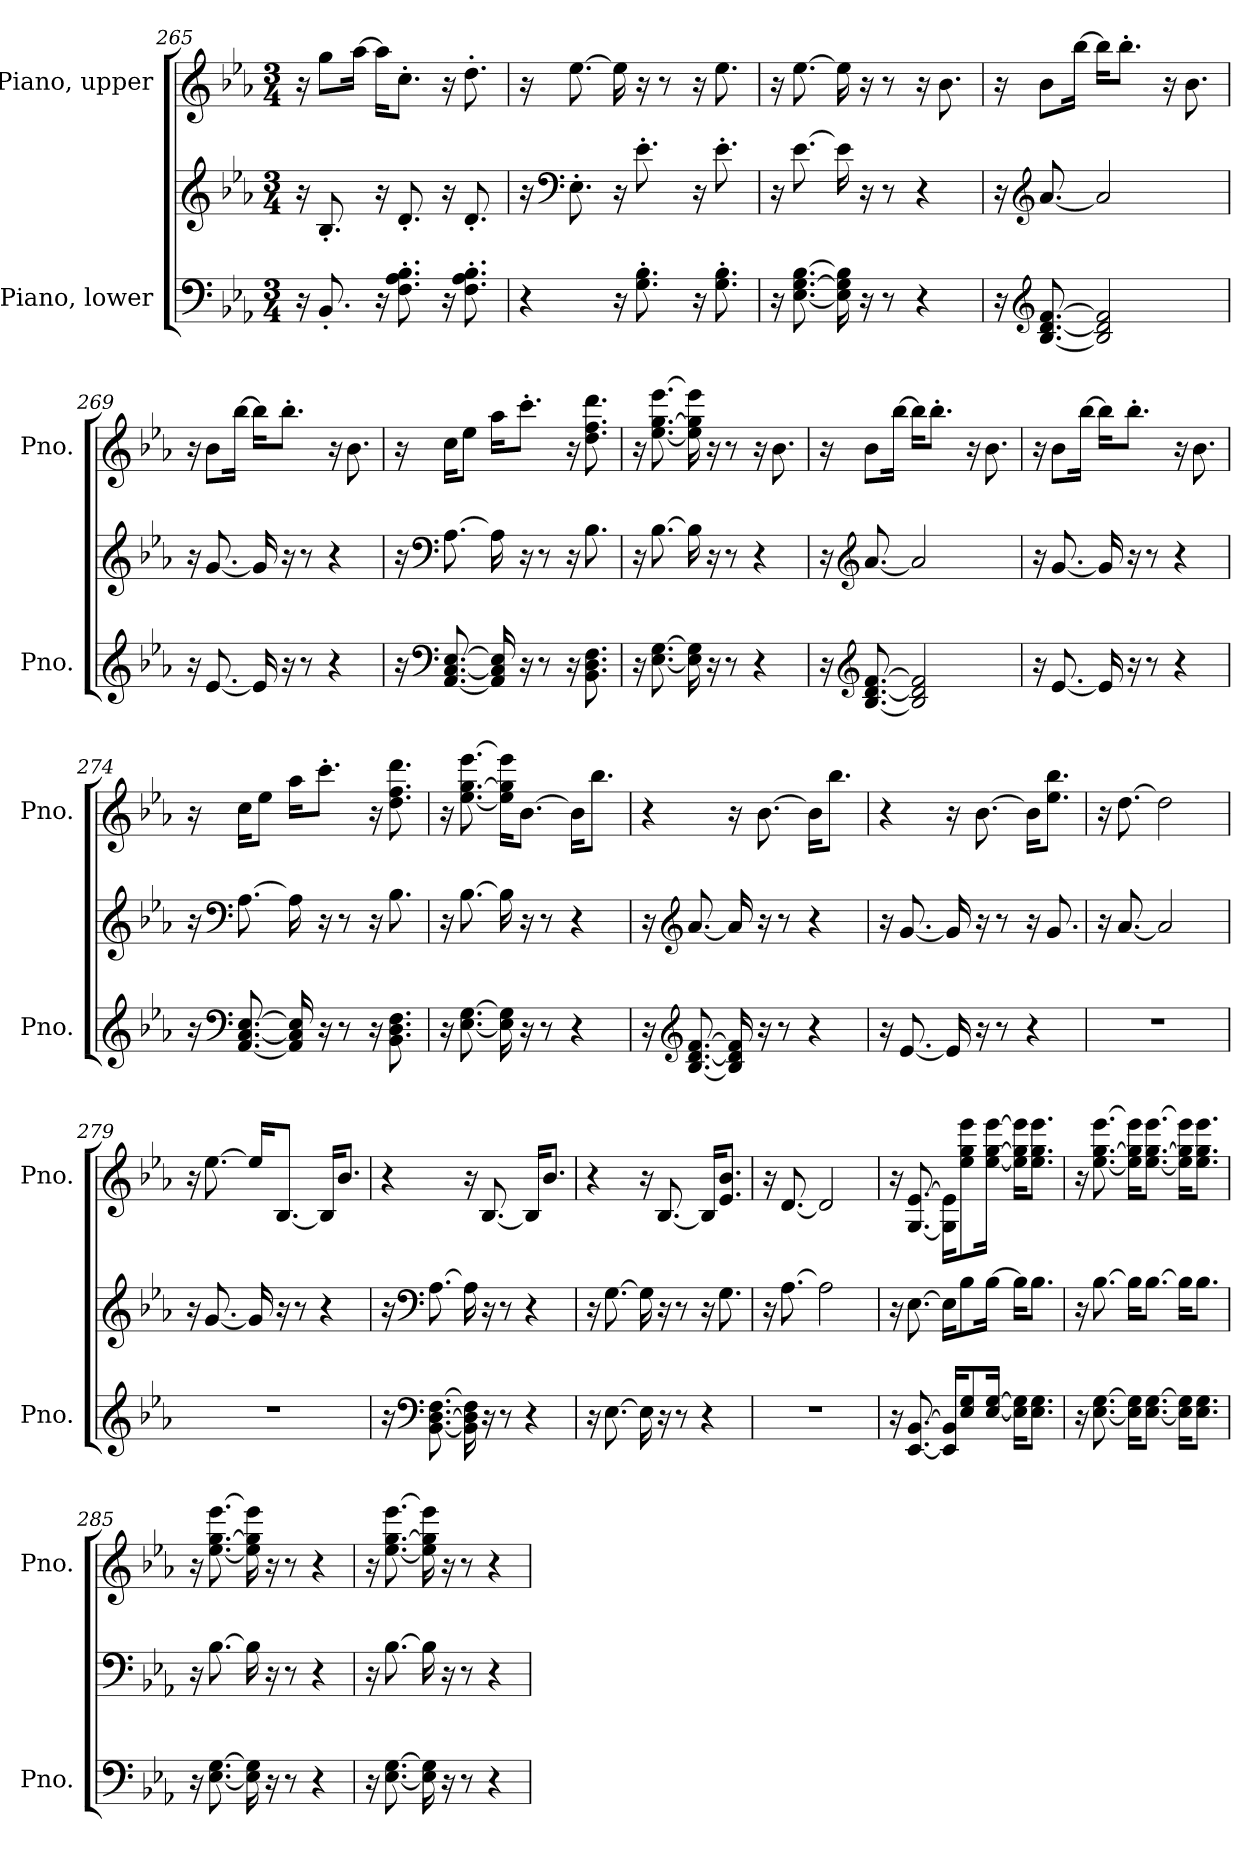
**kern	**kern	**kern
*part2	*part2	*part1
*staff3	*staff2	*staff1
*I"Piano, lower	*	*I"Piano, upper
*I'Pno.	*	*I'Pno.
!!LO:LB:g=z
*clefF4	*clefG2	*clefG2
*k[b-e-a-]	*k[b-e-a-]	*k[b-e-a-]
*M3/4	*M3/4	*M3/4
=265	=265	=265
16r	16r	16r
8.BB-'/	8.B-'/	8gg\L
.	.	[16aa-\Jk
16r	16r	16aa-\KL]
8.F\' 8.A-\' 8.B-\'	8.d'/	8.cc'\J
16r	16r	16r
8.F\' 8.A-\' 8.B-\'	8.d'/	8.dd'\
=266	=266	=266
4r	16r	16r
*	*clefF4	*
.	8.E-'\	[8.ee-\
16r	16r	16ee-\]
8.G\' 8.B-\'	8.e-'\	16r
.	.	8r
16r	16r	16r
8.G\' 8.B-\'	8.e-'\	8.ee-\
=267	=267	=267
16r	16r	16r
[8.E-\ [8.G\ [8.B-\	[8.e-\	[8.ee-\
16E-\] 16G\] 16B-\]	16e-\]	16ee-\]
16r	16r	16r
8r	8r	8r
4r	4r	16r
.	.	8.b-\
=268	=268	=268
16r	16r	16r
*clefG2	*clefG2	*
[8.B-/ [8.d/ [8.f/	[8.a-/	8b-\L
.	.	[16bb-\Jk
2B-/] 2d/] 2f/]	2a-/]	16bb-\KL]
.	.	8.bb-'\J
.	.	16r
.	.	8.b-\
!!LO:LB:g=z
=269	=269	=269
16r	16r	16r
[8.e-/	[8.g/	8b-\L
.	.	[16bb-\Jk
16e-/]	16g/]	16bb-\KL]
16r	16r	8.bb-'\J
8r	8r	.
4r	4r	16r
.	.	8.b-\
=270	=270	=270
16r	16r	16r
*clefF4	*clefF4	*
[8.AA-/ [8.C/ [8.E-/	[8.A-\	16cc\KL
.	.	8ee-\J
16AA-/] 16C/] 16E-/]	16A-\]	16aa-\KL
16r	16r	8.ccc'\J
8r	8r	.
16r	16r	16r
8.BB-\ 8.D\ 8.F\	8.B-\	8.dd\ 8.ff\ 8.ddd\
=271	=271	=271
16r	16r	16r
[8.E-\ [8.G\	[8.B-\	[8.ee-\ [8.gg\ [8.eee-\
16E-\] 16G\]	16B-\]	16ee-\] 16gg\] 16eee-\]
16r	16r	16r
8r	8r	8r
4r	4r	16r
.	.	8.b-\
=272	=272	=272
16r	16r	16r
*clefG2	*clefG2	*
[8.B-/ [8.d/ [8.f/	[8.a-/	8b-\L
.	.	[16bb-\Jk
2B-/] 2d/] 2f/]	2a-/]	16bb-\KL]
.	.	8.bb-'\J
.	.	16r
.	.	8.b-\
!!LO:PB:g=z
=273	=273	=273
16r	16r	16r
[8.e-/	[8.g/	8b-\L
.	.	[16bb-\Jk
16e-/]	16g/]	16bb-\KL]
16r	16r	8.bb-'\J
8r	8r	.
4r	4r	16r
.	.	8.b-\
=274	=274	=274
16r	16r	16r
*clefF4	*clefF4	*
[8.AA-/ [8.C/ [8.E-/	[8.A-\	16cc\KL
.	.	8ee-\J
16AA-/] 16C/] 16E-/]	16A-\]	16aa-\KL
16r	16r	8.ccc'\J
8r	8r	.
16r	16r	16r
8.BB-\ 8.D\ 8.F\	8.B-\	8.dd\ 8.ff\ 8.ddd\
=275	=275	=275
16r	16r	16r
[8.E-\ [8.G\	[8.B-\	[8.ee-\ [8.gg\ [8.eee-\
16E-\] 16G\]	16B-\]	16ee-\] 16gg\] 16eee-\]KL
16r	16r	[8.b-\J
8r	8r	.
4r	4r	16b-\KL]
.	.	8.bb-\J
=276	=276	=276
16r	16r	4r
*clefG2	*clefG2	*
[8.B-/ [8.d/ [8.f/	[8.a-/	.
16B-/] 16d/] 16f/]	16a-/]	16r
16r	16r	[8.b-\
8r	8r	.
4r	4r	16b-\KL]
.	.	8.bb-\J
!!LO:LB:g=z
=277	=277	=277
16r	16r	4r
[8.e-/	[8.g/	.
16e-/]	16g/]	16r
16r	16r	[8.b-\
8r	8r	.
4r	16r	16b-\KL]
.	8.g/	8.ee-\ 8.bb-\J
=278	=278	=278
2.r	16r	16r
.	[8.a-/	[8.dd\
.	2a-/]	2dd\]
=279	=279	=279
2.r	16r	16r
.	[8.g/	[8.ee-\
.	16g/]	16ee-/KL]
.	16r	[8.B-/J
.	8r	.
.	4r	16B-/KL]
.	.	8.b-/J
=280	=280	=280
16r	16r	4r
*clefF4	*clefF4	*
[8.BB-\ [8.D\ [8.F\	[8.A-\	.
16BB-\] 16D\] 16F\]	16A-\]	16r
16r	16r	[8.B-/
8r	8r	.
4r	4r	16B-/KL]
.	.	8.b-/J
=281	=281	=281
16r	16r	4r
[8.E-\	[8.G\	.
16E-\]	16G\]	16r
16r	16r	[8.B-/
8r	8r	.
4r	16r	16B-/KL]
.	8.G\	8.e-/ 8.b-/J
!!LO:LB:g=z
=282	=282	=282
2.r	16r	16r
.	[8.A-\	[8.d/
.	2A-\]	2d/]
=283	=283	=283
16r	16r	16r
[8.EE-/ [8.BB-/	[8.E-\	[8.G/ [8.e-/
16EE-/] 16BB-/]KL	16E-\KL]	16G\] 16e-\]KL
8E-/ 8G/	8B-\	8ee-\ 8gg\ 8eee-\
[16E-/ [16G/Jk	[16B-\Jk	[16ee-\ [16gg\ [16eee-\Jk
16E-\] 16G\]KL	16B-\KL]	16ee-\] 16gg\] 16eee-\]KL
8.E-\ 8.G\J	8.B-\J	8.ee-\ 8.gg\ 8.eee-\J
=284	=284	=284
16r	16r	16r
[8.E-\ [8.G\	[8.B-\	[8.ee-\ [8.gg\ [8.eee-\
16E-\] 16G\]KL	16B-\KL]	16ee-\] 16gg\] 16eee-\]KL
[8.E-\ [8.G\J	[8.B-\J	[8.ee-\ [8.gg\ [8.eee-\J
16E-\] 16G\]KL	16B-\KL]	16ee-\] 16gg\] 16eee-\]KL
8.E-\ 8.G\J	8.B-\J	8.ee-\ 8.gg\ 8.eee-\J
=285	=285	=285
16r	16r	16r
[8.E-\ [8.G\	[8.B-\	[8.ee-\ [8.gg\ [8.eee-\
16E-\] 16G\]	16B-\]	16ee-\] 16gg\] 16eee-\]
16r	16r	16r
8r	8r	8r
4r	4r	4r
=286	=286	=286
16r	16r	16r
[8.E-\ [8.G\	[8.B-\	[8.ee-\ [8.gg\ [8.eee-\
16E-\] 16G\]	16B-\]	16ee-\] 16gg\] 16eee-\]
16r	16r	16r
8r	8r	8r
4r	4r	4r
=	=	=
*-	*-	*-
